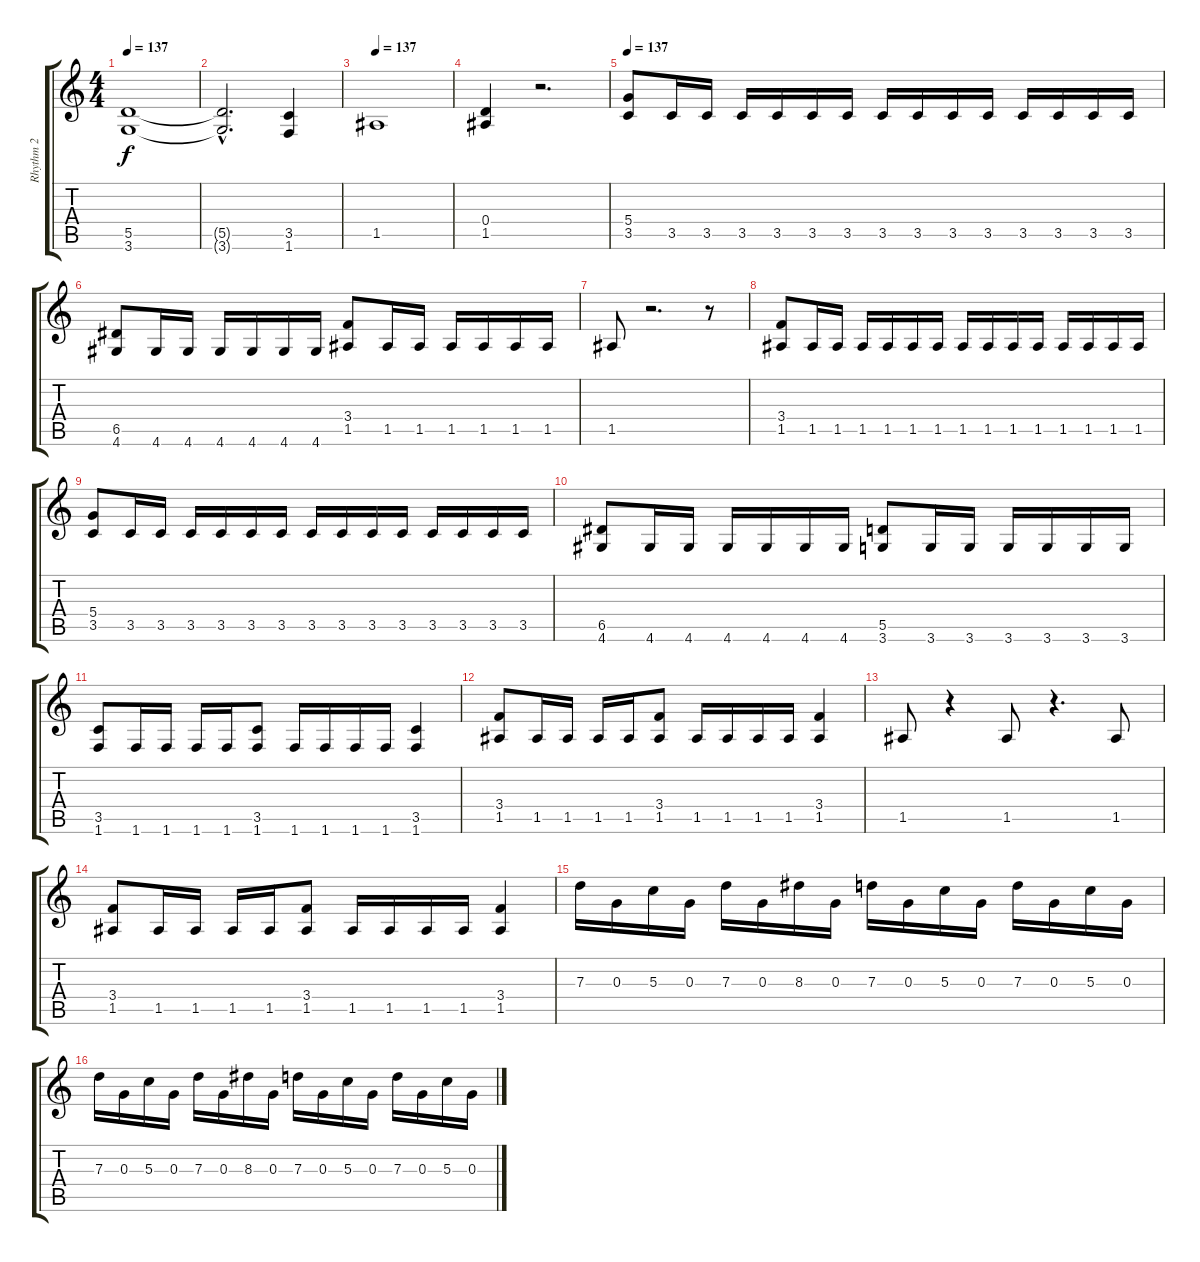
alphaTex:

\track ("Rhythm 2" "Rhythm 2") {instrument overdrivenguitar}
\staff {score tabs}
\tuning (E4 B3 G3 D3 A2 E2) {hide}
\ts (4 4)
\tempo 137
\clef g2
\ks c
(5.5 3.6).1{dy f} |
(5.5{hac t} 3.6{hac t}).2{d} (3.5 1.6).4 |
\tempo 137
1.5.1 |
(0.4 1.5).4 r.2{d} |
\tempo 137
(5.4 3.5).8 3.5.16 3.5.16 3.5.16 3.5.16 3.5.16 3.5.16 3.5.16 3.5.16 3.5.16 3.5.16 3.5.16 3.5.16 3.5.16 3.5.16 |
(6.5 4.6).8 4.6.16 4.6.16 4.6.16 4.6.16 4.6.16 4.6.16 (3.4 1.5).8 1.5.16 1.5.16 1.5.16 1.5.16 1.5.16 1.5.16 |
1.5.8 r.2{d} r.8 |
(3.4 1.5).8 1.5.16 1.5.16 1.5.16 1.5.16 1.5.16 1.5.16 1.5.16 1.5.16 1.5.16 1.5.16 1.5.16 1.5.16 1.5.16 1.5.16 |
(5.4 3.5).8 3.5.16 3.5.16 3.5.16 3.5.16 3.5.16 3.5.16 3.5.16 3.5.16 3.5.16 3.5.16 3.5.16 3.5.16 3.5.16 3.5.16 |
(6.5 4.6).8 4.6.16 4.6.16 4.6.16 4.6.16 4.6.16 4.6.16 (5.5 3.6).8 3.6.16 3.6.16 3.6.16 3.6.16 3.6.16 3.6.16 |
(3.5 1.6).8 1.6.16 1.6.16 1.6.16 1.6.16 (3.5 1.6).8 1.6.16 1.6.16 1.6.16 1.6.16 (3.5 1.6).4 |
(3.4 1.5).8 1.5.16 1.5.16 1.5.16 1.5.16 (3.4 1.5).8 1.5.16 1.5.16 1.5.16 1.5.16 (3.4 1.5).4 |
1.5.8 r.4 1.5.8 r.4{d} 1.5.8 |
(3.4 1.5).8 1.5.16 1.5.16 1.5.16 1.5.16 (3.4 1.5).8 1.5.16 1.5.16 1.5.16 1.5.16 (3.4 1.5).4 |
7.3.16 0.3.16 5.3.16 0.3.16 7.3.16 0.3.16 8.3.16 0.3.16 7.3.16 0.3.16 5.3.16 0.3.16 7.3.16 0.3.16 5.3.16 0.3.16 |
7.3.16 0.3.16 5.3.16 0.3.16 7.3.16 0.3.16 8.3.16 0.3.16 7.3.16 0.3.16 5.3.16 0.3.16 7.3.16 0.3.16 5.3.16 0.3.16
